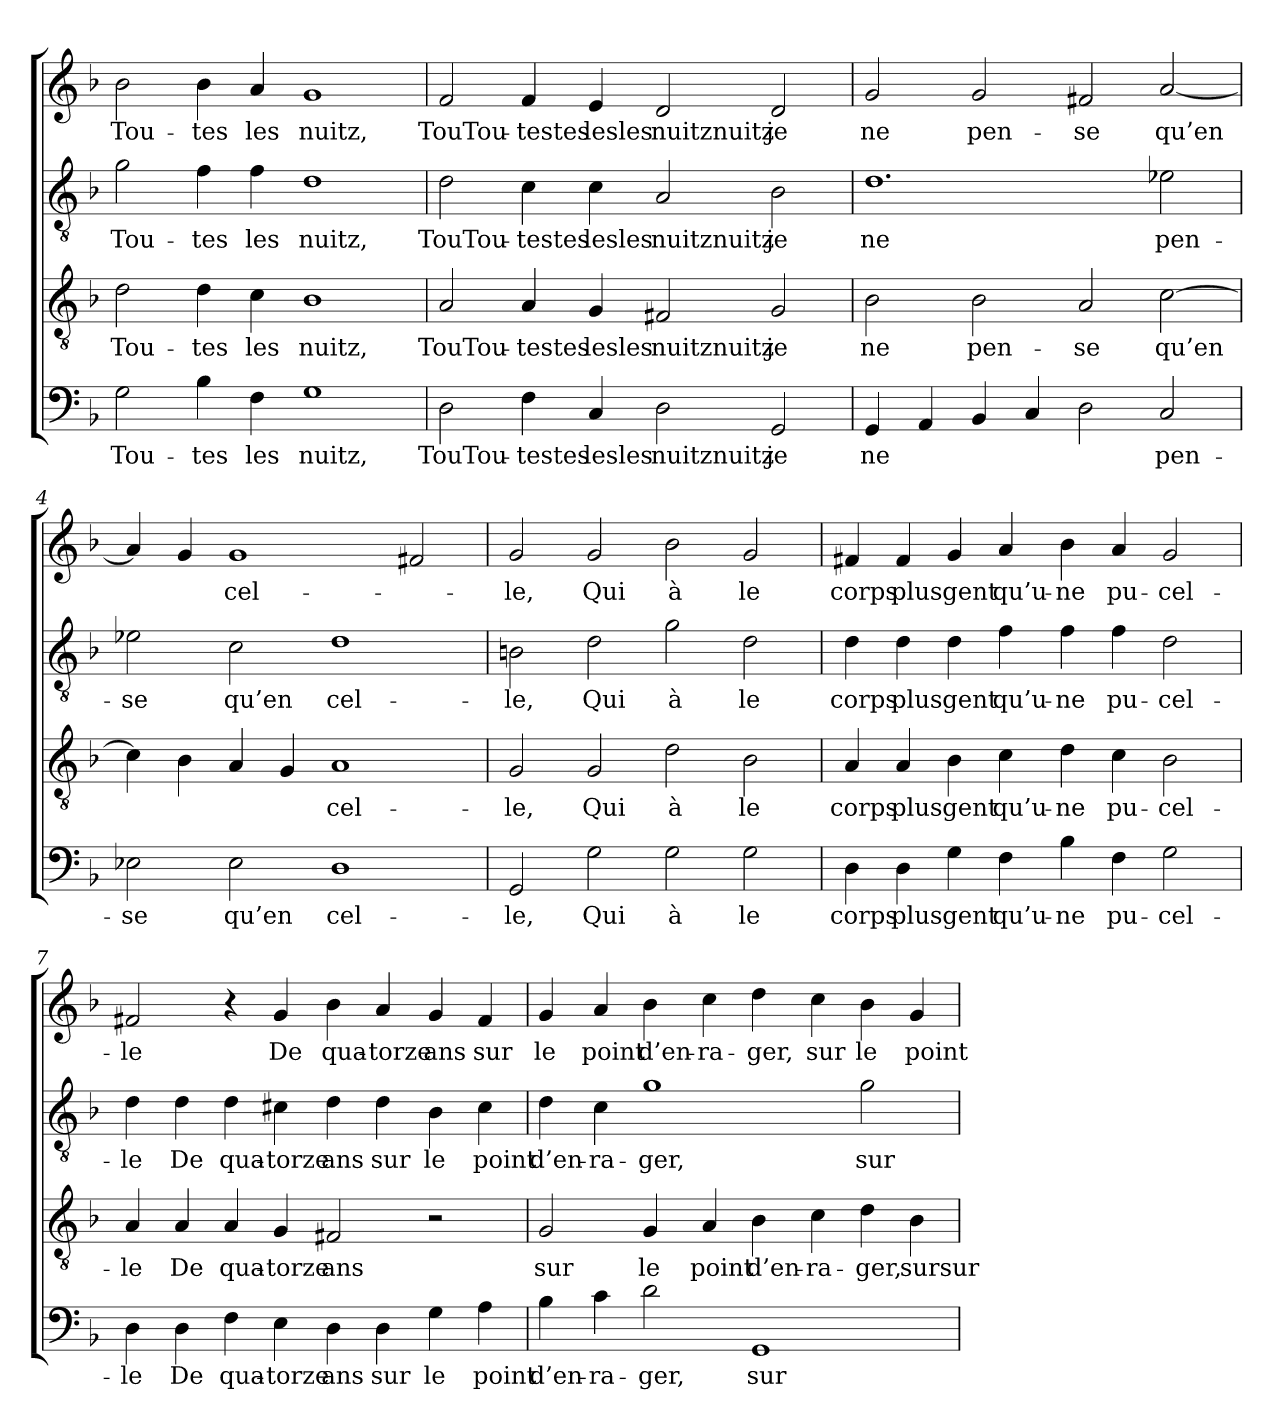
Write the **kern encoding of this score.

**kern	**text	**kern	**text	**kern	**text	**kern	**text
*part4	*part4	*part3	*part3	*part2	*part2	*part1	*part1
*staff4	*staff4	*staff3	*staff3	*staff2	*staff2	*staff1	*staff1
*clefF4	*	*clefGv2	*	*clefGv2	*	*clefG2	*
*k[b-]	*	*k[b-]	*	*k[b-]	*	*k[b-]	*
=1	=1	=1	=1	=1	=1	=1	=1
2G	Tou-	2d	Tou-	2g	Tou-	2b-	Tou-
4B-	-tes	4d	-tes	4f	-tes	4b-	-tes
4F	les	4c	les	4f	les	4a	les
1G	nuitz,	1B-	nuitz,	1d	nuitz,	1g	nuitz,
=2	=2	=2	=2	=2	=2	=2	=2
2D	TouTou-	2A	TouTou-	2d	TouTou-	2f	TouTou-
4F	-testes	4A	-testes	4c	-testes	4f	-testes
4C	lesles	4G	lesles	4c	lesles	4e	lesles
2D	nuitznuitz	2F#X	nuitznuitz	2A	nuitznuitz	2d	nuitznuitz
2GG	je	2G	je	2B-	je	2d	je
=3	=3	=3	=3	=3	=3	=3	=3
4GG	ne	2B-	ne	1.d	ne	2g	ne
4AA	.	.	.	.	.	.	.
4BB-	.	2B-	pen-	.	.	2g	pen-
4C	.	.	.	.	.	.	.
2D	.	2A	-se	.	.	2f#X	-se
2C	pen-	[2c	qu’en	2e-X	pen-	[2a	qu’en
!!LO:LB:g=z
=4	=4	=4	=4	=4	=4	=4	=4
2E-X	-se	4c]	.	2e-X	-se	4a]	.
.	.	4B-	.	.	.	4g	.
2E-	qu’en	4A	.	2c	qu’en	1g	cel-
.	.	4G	.	.	.	.	.
1D	cel-	1A	cel-	1d	cel-	.	.
.	.	.	.	.	.	2f#X	.
=5	=5	=5	=5	=5	=5	=5	=5
2GG	-le,	2G	-le,	2Bn	-le,	2g	-le,
2G	Qui	2G	Qui	2d	Qui	2g	Qui
2G	à	2d	à	2g	à	2b-	à
2G	le	2B-	le	2d	le	2g	le
=6	=6	=6	=6	=6	=6	=6	=6
4D	corps	4A	corps	4d	corps	4f#X	corps
4D	plus	4A	plus	4d	plus	4f#	plus
4G	gent	4B-	gent	4d	gent	4g	gent
4F	qu’u-	4c	qu’u-	4f	qu’u-	4a	qu’u-
4B-	-ne	4d	-ne	4f	-ne	4b-	-ne
4F	pu-	4c	pu-	4f	pu-	4a	pu-
2G	-cel-	2B-	-cel-	2d	-cel-	2g	-cel-
!!LO:LB:g=z
=7	=7	=7	=7	=7	=7	=7	=7
4D	-le	4A	-le	4d	-le	2f#X	-le
4D	De	4A	De	4d	De	.	.
4F	qua-	4A	qua-	4d	qua-	4r	.
4E	-torze	4G	-torze	4c#X	-torze	4g	De
4D	ans	2F#X	ans	4d	ans	4b-	qua-
4D	sur	.	.	4d	sur	4a	-torze
4G	le	2r	.	4B-	le	4g	ans
4A	point	.	.	4c#	point	4f#	sur
=8	=8	=8	=8	=8	=8	=8	=8
4B-	d’en-	2G	sur	4d	d’en-	4g	le
4c	-ra-	.	.	4c	-ra-	4a	point
2d	-ger,	4G	le	1g	-ger,	4b-	d’en-
.	.	4A	point	.	.	4cc	-ra-
1GG	sur	4B-	d’en-	.	.	4dd	-ger,
.	.	4c	-ra-	.	.	4cc	sur
.	.	4d	-ger,	2g	sur	4b-	le
.	.	4B-	sursur	.	.	4g	point
=	=	=	=	=	=	=	=
*-	*-	*-	*-	*-	*-	*-	*-
